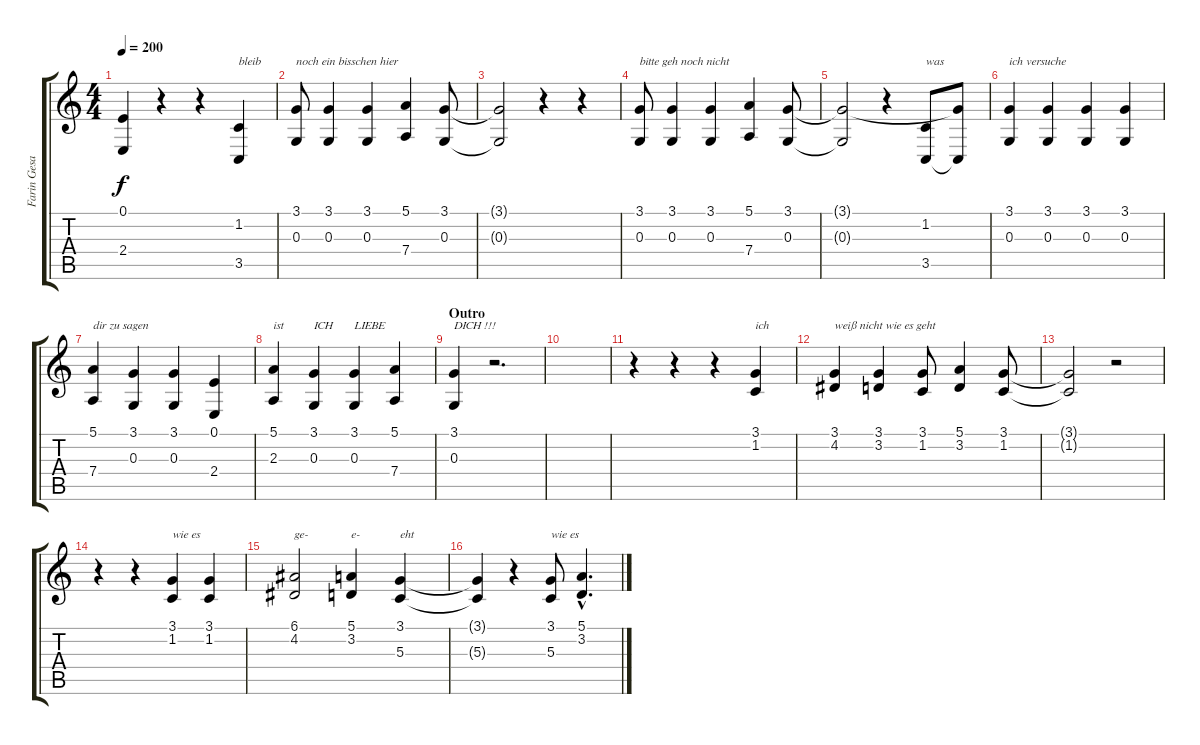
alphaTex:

\track ("Farin Gesang" "Farin Gesa") {instrument lead2sawtooth}
\staff {score tabs}
\tuning (E4 B3 G3 D3 A2 E2) {hide}
\ts (4 4)
\tempo 200
\clef g2
\ks c
(0.1{t} 2.4{t}).4{dy f} r.4 r.4 (1.2 3.5).4{txt "bleib"} |
(3.1 0.3).8{txt "noch ein bisschen hier"} (3.1 0.3).4 (3.1 0.3).4 (5.1 7.4).4 (3.1 0.3).8 |
(3.1{t} 0.3{t}).2 r.4 r.4 |
(3.1 0.3).8{txt "bitte geh noch nicht"} (3.1 0.3).4 (3.1 0.3).4 (5.1 7.4).4 (3.1 0.3).8 |
(3.1{t} 0.3{t}).2 r.4 (1.2 3.5).8{txt "was"} (3.1{t} 3.5{t}).8 |
(3.1 0.3).4{txt "ich versuche"} (3.1 0.3).4 (3.1 0.3).4 (3.1 0.3).4 |
(5.1 7.4).4{txt "dir zu sagen "} (3.1 0.3).4 (3.1 0.3).4 (0.1 2.4).4 |
(5.1 2.3).4{txt "ist"} (3.1 0.3).4{txt "ICH"} (3.1 0.3).4{txt "LIEBE"} (5.1 7.4).4 |
\section ("" "Outro")
(3.1 0.3).4{txt "DICH !!!"} r.2{d} |
|
r.4 r.4 r.4 (3.1 1.2).4{txt "ich"} |
(3.1 4.2).4{txt "weiß nicht wie es geht"} (3.1 3.2).4 (3.1 1.2).8 (5.1 3.2).4 (3.1 1.2).8 |
(3.1{t} 1.2{t}).2 r.2 |
r.4 r.4 (3.1 1.2).4{txt "wie es"} (3.1 1.2).4 |
(6.1 4.2).2{txt "ge-"} (5.1 3.2).4{txt "e-"} (3.1 5.3).4{txt "eht"} |
(3.1{t} 5.3{t}).4 r.4 (3.1 5.3).8{txt "wie es"} (5.1{hac} 3.2{hac}).4{d}
